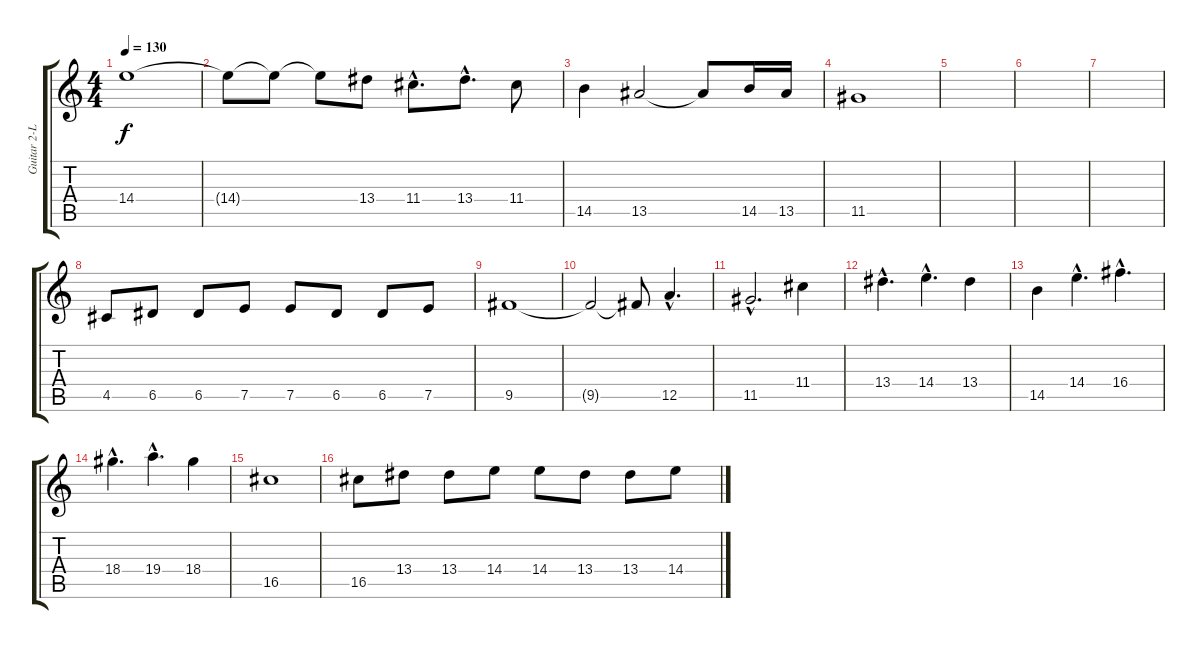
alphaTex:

\track ("Guitar 2-Lead" "Guitar 2-L") {instrument distortionguitar}
\staff {score tabs}
\tuning (E4 B3 G3 D3 A2 E2) {hide}
\ts (4 4)
\tempo 130
\clef g2
\ks c
14.4.1{dy f} |
14.4{t}.8 14.4{t}.8 14.4{t}.8 13.4.8 11.4{hac}.8{d} 13.4{hac}.8{d} 11.4.8 |
14.5.4 13.5.2 13.5{t}.8 14.5.16 13.5.16 |
11.5.1 |
|
|
|
4.5.8 6.5.8 6.5.8 7.5.8 7.5.8 6.5.8 6.5.8 7.5.8 |
9.5.1 |
9.5{t}.2 9.5{t}.8 12.5{hac}.4{d} |
11.5{hac}.2{d} 11.4.4 |
13.4{hac}.4{d} 14.4{hac}.4{d} 13.4.4 |
14.5.4 14.4{hac}.4{d} 16.4{hac}.4{d} |
18.4{hac}.4{d} 19.4{hac}.4{d} 18.4.4 |
16.5.1 |
16.5.8 13.4.8 13.4.8 14.4.8 14.4.8 13.4.8 13.4.8 14.4.8
